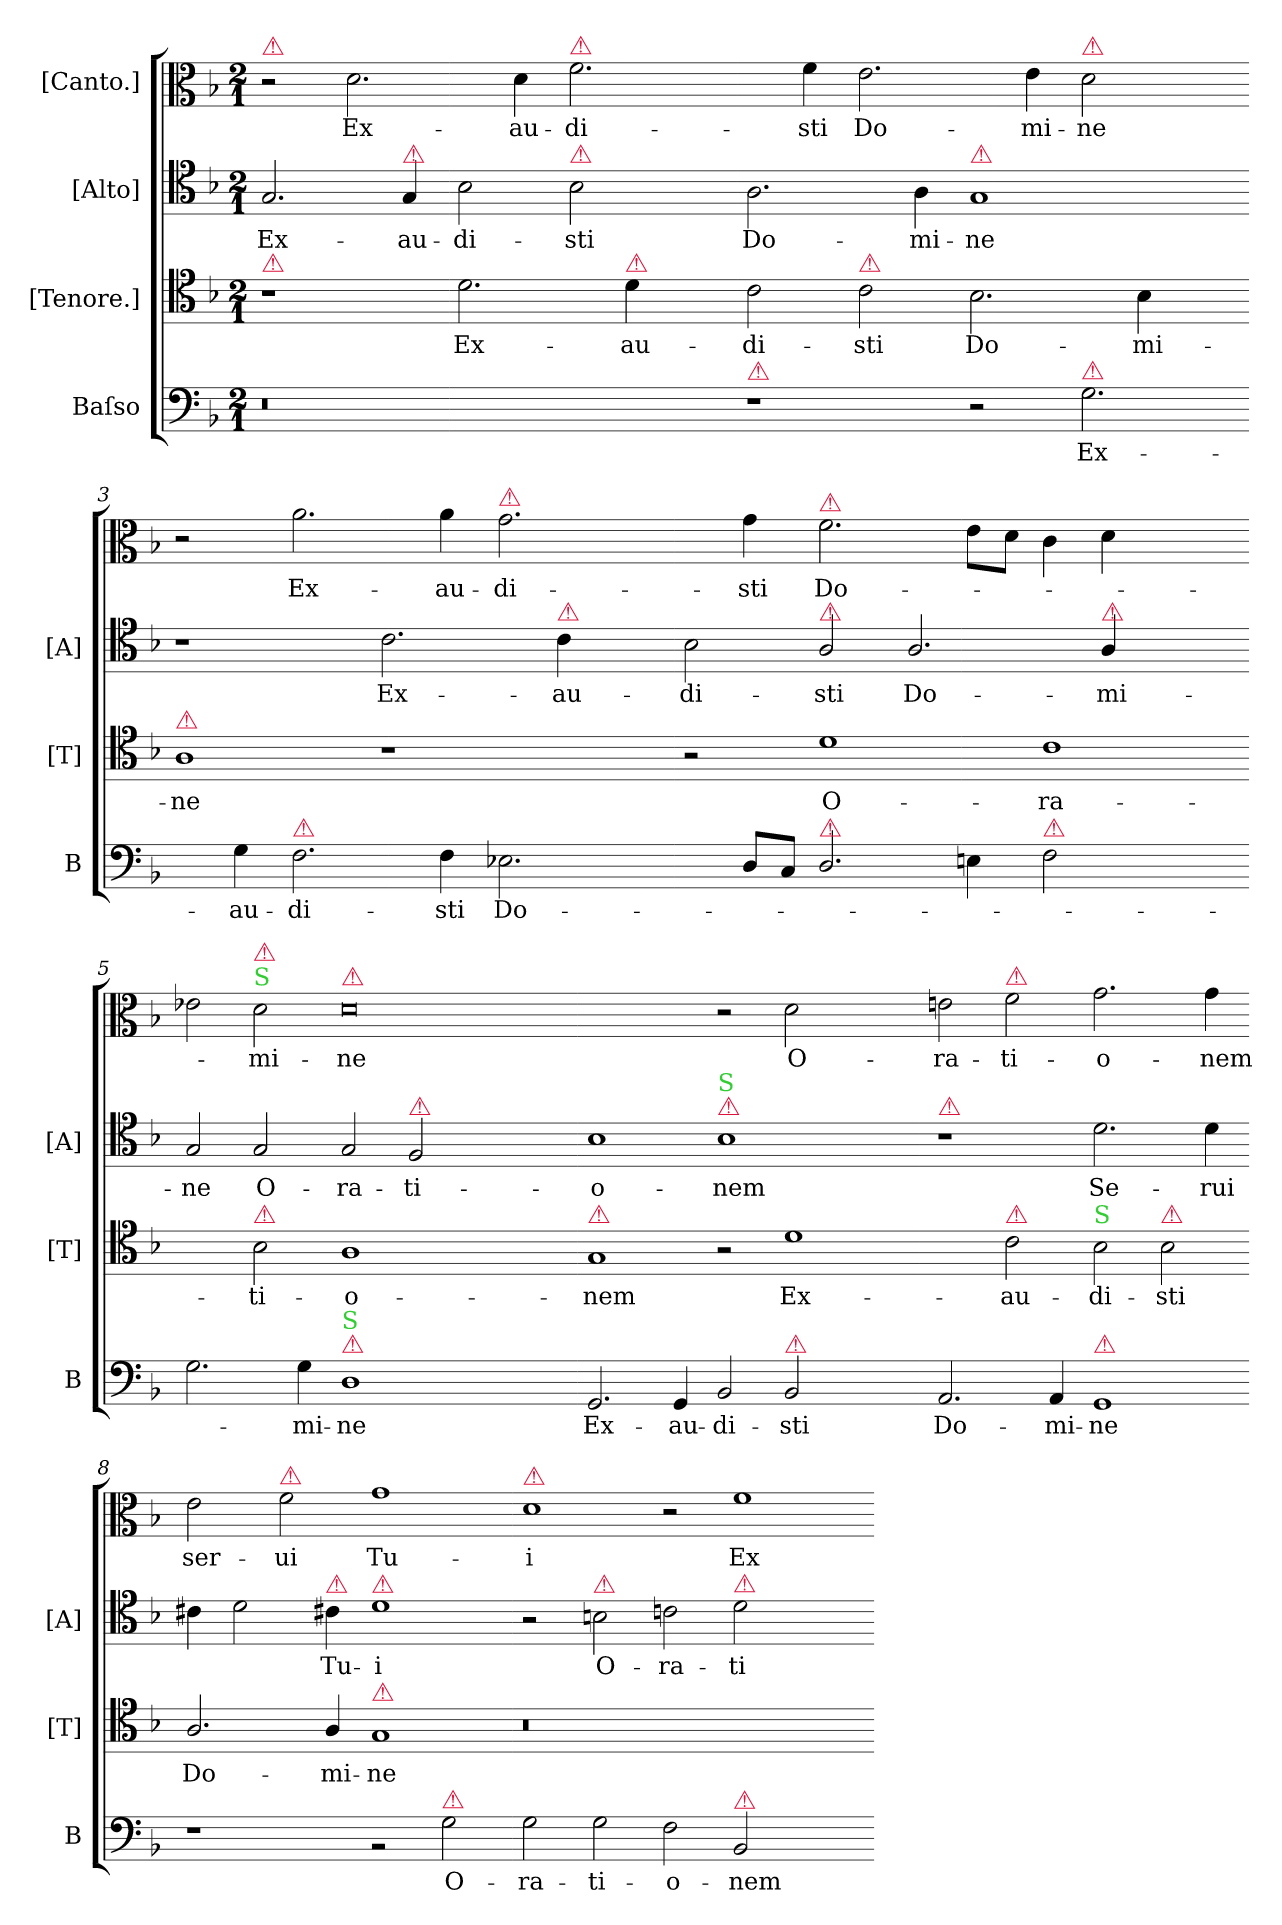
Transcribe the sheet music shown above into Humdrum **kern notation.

**kern	**text	**kern	**text	**kern	**text	**kern	**text
*part4	*part4	*part3	*part3	*part2	*part2	*part1	*part1
*staff4	*staff4	*staff3	*staff3	*staff2	*staff2	*staff1	*staff1
*I"Baſso	*	*I"[Tenore.]	*	*I"[Alto]	*	*I"[Canto.]	*
*I'B	*	*I'[T]	*	*I'[A]	*	*	*
*clefF4	*	*clefC4	*	*clefC4	*	*clefC3	*
*k[b-]	*	*k[b-]	*	*k[b-]	*	*k[b-]	*
*M2/1	*	*M2/1	*	*M2/1	*	*M2/1	*
=1	=1	=1	=1	=1	=1	=1	=1
!	!	!	!	!	!	!LO:TX:a:color=crimson:t=⚠	!
!	!	!LO:TX:a:color=crimson:t=⚠	!	!	!	!	!
0r	.	1r	.	2.G	Ex-	2r	.
.	.	.	.	.	.	2.d	Ex-
!	!	!	!	!LO:TX:a:color=crimson:t=⚠	!	!	!
.	.	.	.	4G	-au-	.	.
.	.	2.d	Ex-	2B-	-di-	.	.
.	.	.	.	.	.	4d	-au-
!	!	!	!	!	!	!LO:TX:a:color=crimson:t=⚠	!
!	!	!	!	!LO:TX:a:color=crimson:t=⚠	!	!	!
.	.	.	.	2B-	-sti	2.f	-di-
!	!	!LO:TX:a:color=crimson:t=⚠	!	!	!	!	!
.	.	4d	-au-	.	.	.	.
4ryy	.	4ryy	.	4ryy	.	.	.
=2-	=2-	=2-	=2-	=2-	=2-	=2-	=2-
!LO:TX:a:color=crimson:t=⚠	!	!	!	!	!	!	!
1r	.	2c	-di-	2.A	Do-	4ryy	.
.	.	.	.	.	.	4f	-sti
!	!	!LO:TX:a:color=crimson:t=⚠	!	!	!	!	!
.	.	2c	-sti	.	.	2.e	Do-
.	.	.	.	4A	-mi-	.	.
!	!	!	!	!LO:TX:a:color=crimson:t=⚠	!	!	!
2r	.	2.B-	Do-	1G	-ne	.	.
.	.	.	.	.	.	4e	-mi-
!	!	!	!	!	!	!LO:TX:a:color=crimson:t=⚠	!
!LO:TX:a:color=crimson:t=⚠	!	!	!	!	!	!	!
2.G	Ex-	.	.	.	.	2d	-ne
.	.	4B-	-mi-	.	.	.	.
.	.	4ryy	.	4ryy	.	4ryy	.
=3-	=3-	=3-	=3-	=3-	=3-	=3-	=3-
!	!	!LO:TX:a:color=crimson:t=⚠	!	!	!	!	!
4ryy	.	1A	-ne	1r	.	2r	.
4G	-au-	.	.	.	.	.	.
!LO:TX:a:color=crimson:t=⚠	!	!	!	!	!	!	!
!	!	!	!	!	!	!	!LO:LY:i
2.F	-di-	.	.	.	.	2.a	Ex-
!	!	!	!	!	!LO:LY:i	!	!
.	.	1r	.	2.c	Ex-	.	.
!	!	!	!	!	!	!	!LO:LY:i
4F	-sti	.	.	.	.	4a	-au-
!	!	!	!	!	!	!LO:TX:a:color=crimson:t=⚠	!
!	!	!	!	!	!	!	!LO:LY:i
2.E-X	Do-	.	.	.	.	2.g	-di-
!	!	!	!	!LO:TX:a:color=crimson:t=⚠	!	!	!
!	!	!	!	!	!LO:LY:i	!	!
.	.	.	.	4c	-au-	.	.
.	.	4ryy	.	4ryy	.	.	.
=4-	=4-	=4-	=4-	=4-	=4-	=4-	=4-
!	!	!	!	!	!LO:LY:i	!	!
4ryy	.	2r	.	2B-	-di-	4ryy	.
!	!	!	!	!	!	!	!LO:LY:i
8DL	.	.	.	.	.	4g	-sti
8CJ	.	.	.	.	.	.	.
!	!	!	!	!	!	!LO:TX:a:color=crimson:t=⚠	!
!	!	!	!	!LO:TX:a:color=crimson:t=⚠	!	!	!
!LO:TX:a:color=crimson:t=⚠	!	!	!	!	!	!	!
!	!	!	!	!	!LO:LY:i	!	!LO:LY:i
2.D/	.	1d	O-	2A/	-sti	2.f	Do-
!	!	!	!	!	!LO:LY:i	!	!
.	.	.	.	2.A/	Do-	.	.
4En	.	.	.	.	.	8eL	.
.	.	.	.	.	.	8dJ	.
!LO:TX:a:color=crimson:t=⚠	!	!	!	!	!	!	!
2F	.	1c	-ra-	.	.	4c	.
!	!	!	!	!LO:TX:a:color=crimson:t=⚠	!	!	!
!	!	!	!	!	!LO:LY:i	!	!
.	.	.	.	4A/	-mi-	4d	.
2ryy	.	.	.	2ryy	.	2ryy	.
=5-	=5-	=5-	=5-	=5-	=5-	=5-	=5-
!	!	!	!	!	!LO:LY:i	!	!
2.G	.	2ryy	.	2G	-ne	2e-X	.
!	!	!	!	!	!	!LO:TX:a:color=limegreen:t=S	!
!	!	!	!	!	!	!LO:TX:a:color=crimson:t=⚠	!
!	!	!LO:TX:a:color=crimson:t=⚠	!	!	!	!	!
!	!	!	!	!	!	!	!LO:LY:i
.	.	2B-	-ti-	2G	O-	2d	-mi-
4G	-mi-	.	.	.	.	.	.
!	!	!	!	!	!	!LO:TX:a:color=crimson:t=⚠	!
!LO:TX:a:color=crimson:t=⚠	!	!	!	!	!	!	!
!LO:TX:a:color=limegreen:t=S	!	!	!	!	!	!	!
!	!	!	!	!	!	!	!LO:LY:i
1D	-ne	1A	-o-	2G	-ra-	0d	-ne
!	!	!	!	!LO:TX:a:color=crimson:t=⚠	!	!	!
.	.	.	.	2F	-ti-	.	.
1ryy	.	1ryy	.	1ryy	.	.	.
=6-	=6-	=6-	=6-	=6-	=6-	=6-	=6-
!	!	!LO:TX:a:color=crimson:t=⚠	!	!	!	!	!
!	!LO:LY:i	!	!	!	!	!	!
2.GG	Ex-	1G	-nem	1B-	-o-	1ryy	.
!	!LO:LY:i	!	!	!	!	!	!
4GG	-au-	.	.	.	.	.	.
!	!	!	!	!LO:TX:a:color=crimson:t=⚠	!	!	!
!	!	!	!	!LO:TX:a:color=limegreen:t=S	!	!	!
!	!LO:LY:i	!	!	!	!	!	!
2BB-	-di-	2r	.	1B-	-nem	2r	.
!LO:TX:a:color=crimson:t=⚠	!	!	!	!	!	!	!
!	!LO:LY:i	!	!	!	!	!	!
2BB-	-sti	1d	Ex-	.	.	2d	O-
2ryy	.	.	.	2ryy	.	2ryy	.
=7-	=7-	=7-	=7-	=7-	=7-	=7-	=7-
!	!	!	!	!LO:TX:a:color=crimson:t=⚠	!	!	!
!	!LO:LY:i	!	!	!	!	!	!
2.AA	Do-	2ryy	.	1r	.	2en	-ra-
!	!	!	!	!	!	!LO:TX:a:color=crimson:t=⚠	!
!	!	!LO:TX:a:color=crimson:t=⚠	!	!	!	!	!
.	.	2c	-au-	.	.	2f	-ti-
!	!LO:LY:i	!	!	!	!	!	!
4AA	-mi-	.	.	.	.	.	.
!	!	!LO:TX:a:color=limegreen:t=S	!	!	!	!	!
!LO:TX:a:color=crimson:t=⚠	!	!	!	!	!	!	!
!	!LO:LY:i	!	!	!	!	!	!
1GG	-ne	2B-	-di-	2.d	Se-	2.g	-o-
!	!	!LO:TX:a:color=crimson:t=⚠	!	!	!	!	!
.	.	2B-	-sti	.	.	.	.
.	.	.	.	4d	-rui	4g	-nem
=8-	=8-	=8-	=8-	=8-	=8-	=8-	=8-
1r	.	2.A/	Do-	4c#X	.	2e	ser-
.	.	.	.	2d	.	.	.
!	!	!	!	!	!	!LO:TX:a:color=crimson:t=⚠	!
.	.	.	.	.	.	2f	-ui
!	!	!	!	!LO:TX:a:color=crimson:t=⚠	!	!	!
.	.	4A/	-mi-	4c#X	Tu-	.	.
!	!	!	!	!LO:TX:a:color=crimson:t=⚠	!	!	!
!	!	!LO:TX:a:color=crimson:t=⚠	!	!	!	!	!
2rBB	.	1G	-ne	1d	-i	1g	Tu-
!LO:TX:a:color=crimson:t=⚠	!	!	!	!	!	!	!
2G	O-	.	.	.	.	.	.
=9-	=9-	=9-	=9-	=9-	=9-	=9-	=9-
!	!	!	!	!	!	!LO:TX:a:color=crimson:t=⚠	!
2G	-ra-	0r	.	2r	.	1d	-i
!	!	!	!	!LO:TX:a:color=crimson:t=⚠	!	!	!
2G	-ti-	.	.	2Bn	O-	.	.
2F	-o-	.	.	2cn	-ra-	2r	.
!	!	!	!	!LO:TX:a:color=crimson:t=⚠	!	!	!
!LO:TX:a:color=crimson:t=⚠	!	!	!	!	!	!	!
2BB-	-nem	.	.	2d	-ti-	1f	Ex-
2ryy	.	2ryy	.	2ryy	.	.	.
=-	=-	=-	=-	=-	=-	=-	=-
*-	*-	*-	*-	*-	*-	*-	*-
